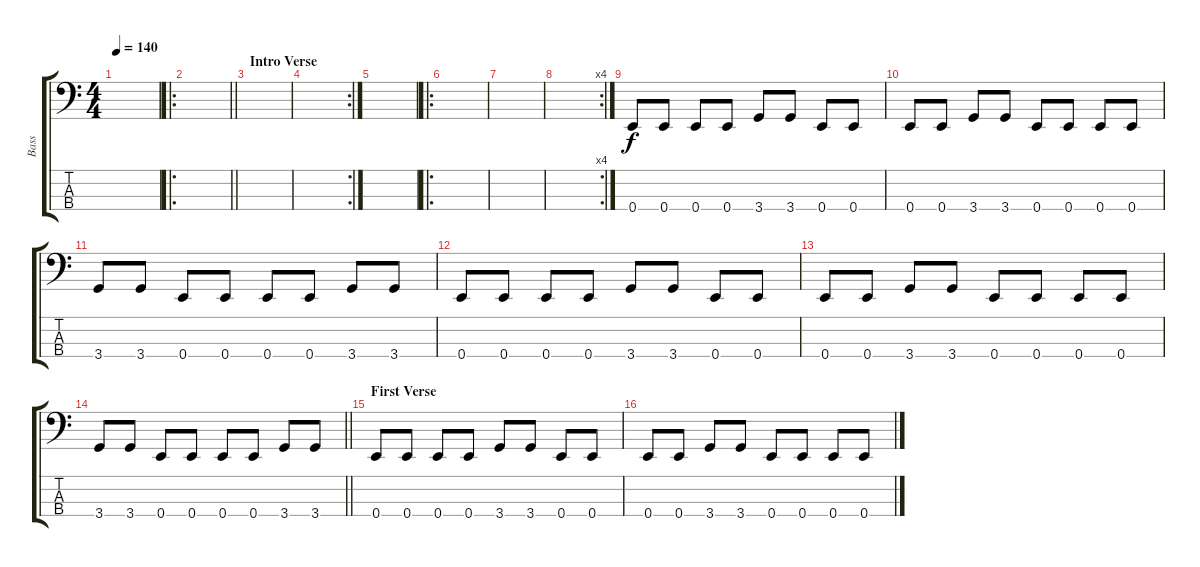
\track ("Bass" "Bass") {instrument electricbasspick}
\staff {score tabs}
\tuning (G2 D2 A1 E1) {hide}
\ts (4 4)
\tempo 140
\clef f4
\ks c
|
\ro
\barLineRight lightlight
|
\section ("" "Intro Verse")
|
\rc 2
|
|
\ro
|
|
\rc 4
|
0.4.8 0.4.8 0.4.8 0.4.8 3.4.8 3.4.8 0.4.8 0.4.8 |
0.4.8 0.4.8 3.4.8 3.4.8 0.4.8 0.4.8 0.4.8 0.4.8 |
3.4.8 3.4.8 0.4.8 0.4.8 0.4.8 0.4.8 3.4.8 3.4.8 |
0.4.8 0.4.8 0.4.8 0.4.8 3.4.8 3.4.8 0.4.8 0.4.8 |
0.4.8 0.4.8 3.4.8 3.4.8 0.4.8 0.4.8 0.4.8 0.4.8 |
\barLineRight lightlight
3.4.8 3.4.8 0.4.8 0.4.8 0.4.8 0.4.8 3.4.8 3.4.8 |
\section ("" "First Verse")
0.4.8 0.4.8 0.4.8 0.4.8 3.4.8 3.4.8 0.4.8 0.4.8 |
0.4.8 0.4.8 3.4.8 3.4.8 0.4.8 0.4.8 0.4.8 0.4.8
